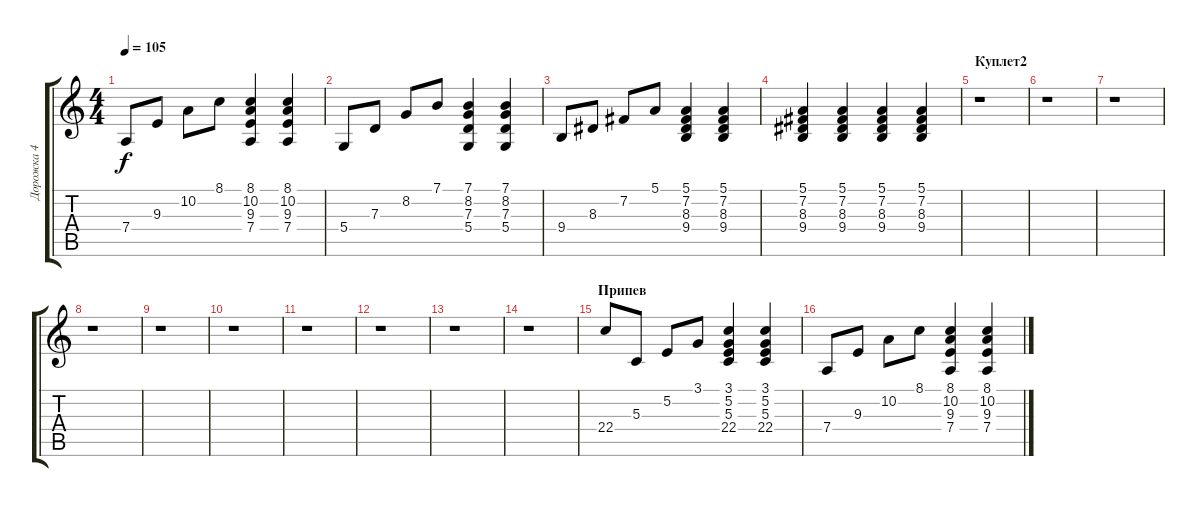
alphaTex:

\track ("Дорожка 4" "Дорожка 4") {instrument blownbottle}
\staff {score tabs}
\tuning (E4 B3 G3 D3 A2 E2) {hide}
\ts (4 4)
\tempo 105
\clef g2
\ks c
7.4.8{dy f} 9.3.8 10.2.8 8.1.8 (8.1 10.2 9.3 7.4).4 (8.1 10.2 9.3 7.4).4 |
5.4.8 7.3.8 8.2.8 7.1.8 (7.1 8.2 7.3 5.4).4 (7.1 8.2 7.3 5.4).4 |
9.4.8 8.3.8 7.2.8 5.1.8 (5.1 7.2 8.3 9.4).4 (5.1 7.2 8.3 9.4).4 |
(5.1 7.2 8.3 9.4).4 (5.1 7.2 8.3 9.4).4 (5.1 7.2 8.3 9.4).4 (5.1 7.2 8.3 9.4).4 |
\section ("" "Куплет2")
r.1 |
r.1 |
r.1 |
r.1 |
r.1 |
r.1 |
r.1 |
r.1 |
r.1 |
r.1 |
\section ("" "Припев")
22.4.8 5.3.8 5.2.8 3.1.8 (3.1 5.2 5.3 22.4).4 (3.1 5.2 5.3 22.4).4 |
7.4.8 9.3.8 10.2.8 8.1.8 (8.1 10.2 9.3 7.4).4 (8.1 10.2 9.3 7.4).4
